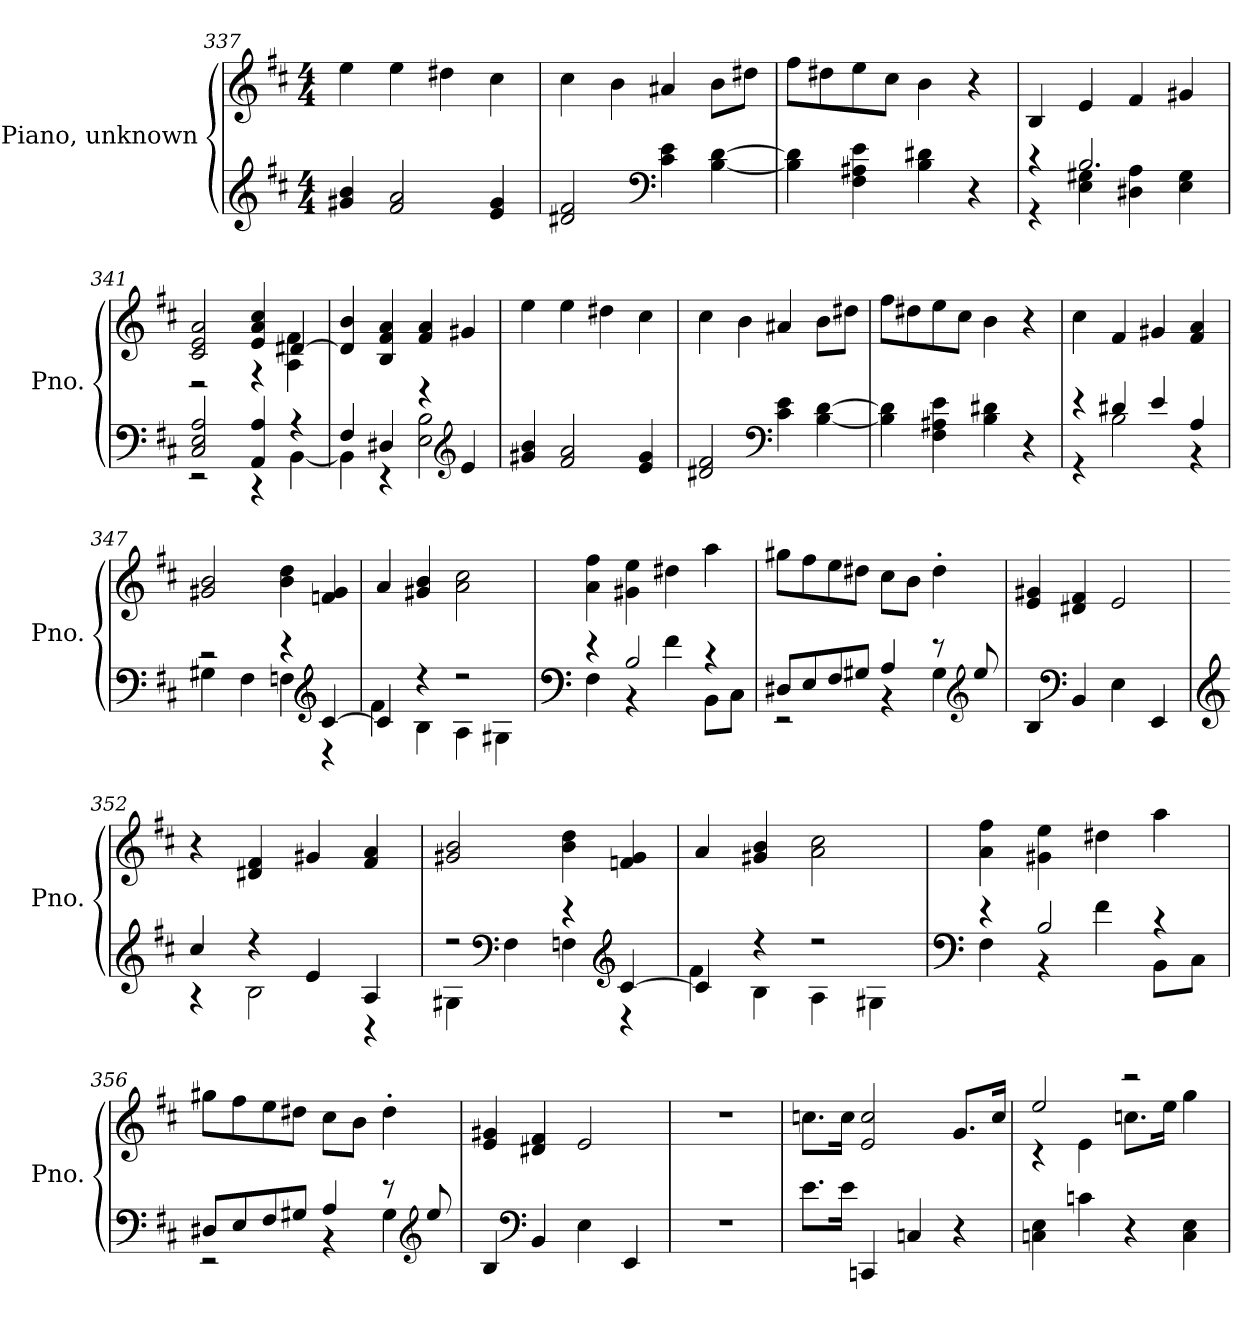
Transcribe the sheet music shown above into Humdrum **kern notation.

**kern	**kern
*part1	*part1
*staff2	*staff1
*I"Piano, unknown	*
*I'Pno.	*
*clefG2	*clefG2
*k[f#c#]	*k[f#c#]
*M4/4	*M4/4
=337	=337
4g#X/ 4b/	4ee\
2f#/ 2a/	4ee\
.	4dd#X\
4e/ 4g#/	4cc#\
=338	=338
2d#X/ 2f#/	4cc#\
.	4b\
*clefF4	*
4c#\ 4e\	4a#X/
[4B\ [4d#\	8b\L
.	8dd#X\J
!!LO:LB:g=z
=339	=339
4B\] 4d#\]	8ff#\L
.	8dd#X\
4F#\ 4A#X\ 4e\	8ee\
.	8cc#\J
4B\ 4d#X\	4b\
4r	4r
=340	=340
*^	*
4r	4r	4B/
2.B/	4E\ 4G#X\	4e/
.	4D#X\ 4A\	4f#/
.	4E\ 4G#\	4g#X/
=341	=341	=341
*	*	*^
2C#/ 2E/ 2A/	2r	2c#/ 2e/ 2a/	2r
4AA/ 4A/	4r	4e/ 4a/ 4cc#/	4r
4r	[4BB\	[4d#X/	4A\ 4f#\
*	*	*v	*v
=342	=342	=342
4F#/	4BB\]	4d#/] 4b/
4D#X/	4r	4B/ 4f#/ 4a/
4r	2E\ 2B\	4f#/ 4a/
*clefG2	*	*
4e/	.	4g#X/
*v	*v	*
=343	=343
4g#X/ 4b/	4ee\
2f#/ 2a/	4ee\
.	4dd#X\
4e/ 4g#/	4cc#\
=344	=344
2d#X/ 2f#/	4cc#\
.	4b\
*clefF4	*
4c#\ 4e\	4a#X/
[4B\ [4d#\	8b\L
.	8dd#X\J
!!LO:PB:g=z
=345	=345
4B\] 4d#\]	8ff#\L
.	8dd#X\
4F#\ 4A#X\ 4e\	8ee\
.	8cc#\J
4B\ 4d#X\	4b\
4r	4r
=346	=346
*^	*
4r	4r	4cc#\
4d#X/	2B\	4f#/
4e/	.	4g#X/
4A/	4r	4f#/ 4a/
=347	=347	=347
2r	4G#X\	2g#X/ 2b/
.	4F#\	.
4r	4Fn\	4b\ 4dd\
*clefG2	*	*
[4c#/	4r	4fn/ 4g#/
=348	=348	=348
4c#/]	4f#\	4a/
4r	4B\	4g#X/ 4b/
2r	4A\	2a\ 2cc#\
.	4G#X\	.
=349	=349	=349
*clefF4	*	*
4r	4F#\	4a\ 4ff#\
2B/	4r	4g#X\ 4ee\
.	4f#\	4dd#X\
4r	8BB\L	4aa\
.	8C#\J	.
!!LO:LB:g=z
=350	=350	=350
8D#X/L	2r	8gg#X\L
8E/	.	8ff#\
8F#/	.	8ee\
8G#X/J	.	8dd#X\J
4A/	4r	8cc#\L
.	.	8b\J
8r	4G#\	4dd#'\
*clefG2	*	*
8ee/	.	.
*v	*v	*
=351	=351
4B/	4e/ 4g#X/
*clefF4	*
4BB/	4d#X/ 4f#/
4E\	2e/
4EE/	.
=352	=352
*clefG2	*
*^	*
4cc#/	4r	4r
4r	2B\	4d#X/ 4f#/
4e/	.	4g#X/
4A/	4r	4f#/ 4a/
=353	=353	=353
2r	4G#X\	2g#X/ 2b/
*clefF4	*	*
.	4F#\	.
4r	4Fn\	4b\ 4dd\
*clefG2	*	*
[4c#/	4r	4fn/ 4g#/
=354	=354	=354
4c#/]	4f#\	4a/
4r	4B\	4g#X/ 4b/
2r	4A\	2a\ 2cc#\
.	4G#X\	.
!!LO:LB:g=z
=355	=355	=355
*clefF4	*	*
4r	4F#\	4a\ 4ff#\
2B/	4r	4g#X\ 4ee\
.	4f#\	4dd#X\
4r	8BB\L	4aa\
.	8C#\J	.
=356	=356	=356
8D#X/L	2r	8gg#X\L
8E/	.	8ff#\
8F#/	.	8ee\
8G#X/J	.	8dd#X\J
4A/	4r	8cc#\L
.	.	8b\J
8r	4G#\	4dd#'\
*clefG2	*	*
8ee/	.	.
*v	*v	*
=357	=357
4B/	4e/ 4g#X/
*clefF4	*
4BB/	4d#X/ 4f#/
4E\	2e/
4EE/	.
=358	=358
1r	1r
=359	=359
8.e\L	8.ccn\L
16e\Jk	16cc\Jk
4CCn/	2e/ 2cc/
4Cn/	.
4r	8.g/L
.	16cc/Jk
!!LO:LB:g=z
=360	=360
*	*^
4Cn\ 4E\	2ee/	4r
4cn\	.	4e\
4r	2r	8.ccn\L
.	.	16ee\Jk
4C\ 4E\	.	4gg\
*	*v	*v
=	=
*-	*-
